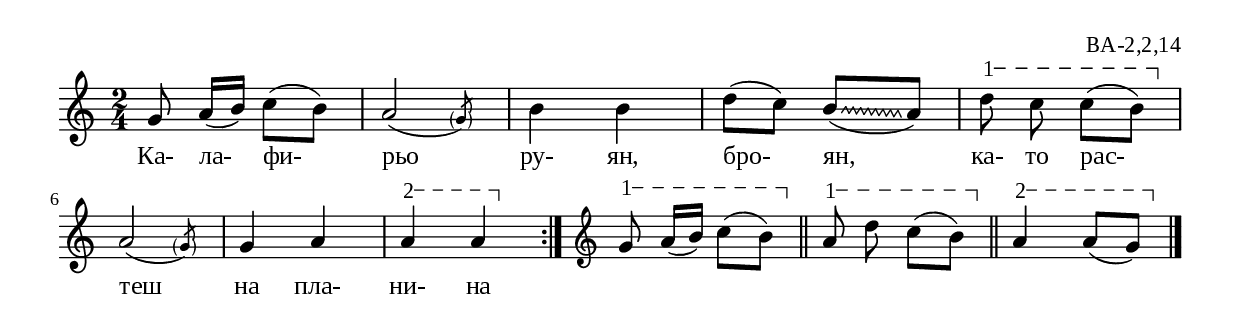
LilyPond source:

%{
BA_2_2_14
%}

\include "td-preamble.ly"

\score {
\relative c'' {
%% \tempo 4 = 152
  \time 2/4
g8 a16([ b]) c8( b) | 
\parG
\afterGrace a2( { \stdB \parenthesize g8) \stdE } | 
\gliss
b4 b | d8( c) \noteFi b8\glissando( a) | 
\varA
d8\startTextSpan\noBeam c c( b\stopTextSpan) |
\break
\afterGrace a2( { \stdB \parenthesize g8) \stdE } | 
g4 a | 
\varB
a\startTextSpan a\stopTextSpan 
 \bar ":|" 
\endm
\varA
g8\startTextSpan\noBeam a16( b) c8( b\stopTextSpan) \bar "||" 
\varA
a8\startTextSpan\noBeam d c( b\stopTextSpan) \bar "||" 
\varB
a4\startTextSpan a8( g\stopTextSpan) 
\bar "|."
}
\addlyrics { Ка- ла- фи- рьо ру- ян, бро- ян, ка- то рас- теш на пла- ни- на  }
%
\layout {
  indent = #0
  line-width = 190\mm
  ragged-right=##f
}
%
\midi { 
	\context {
		\Score
		tempoWholesPerMinute = #(ly:make-moment 152 4)
		}
	}
}
%
\header{
  opus = "ВА-2,2,14"
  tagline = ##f
}


